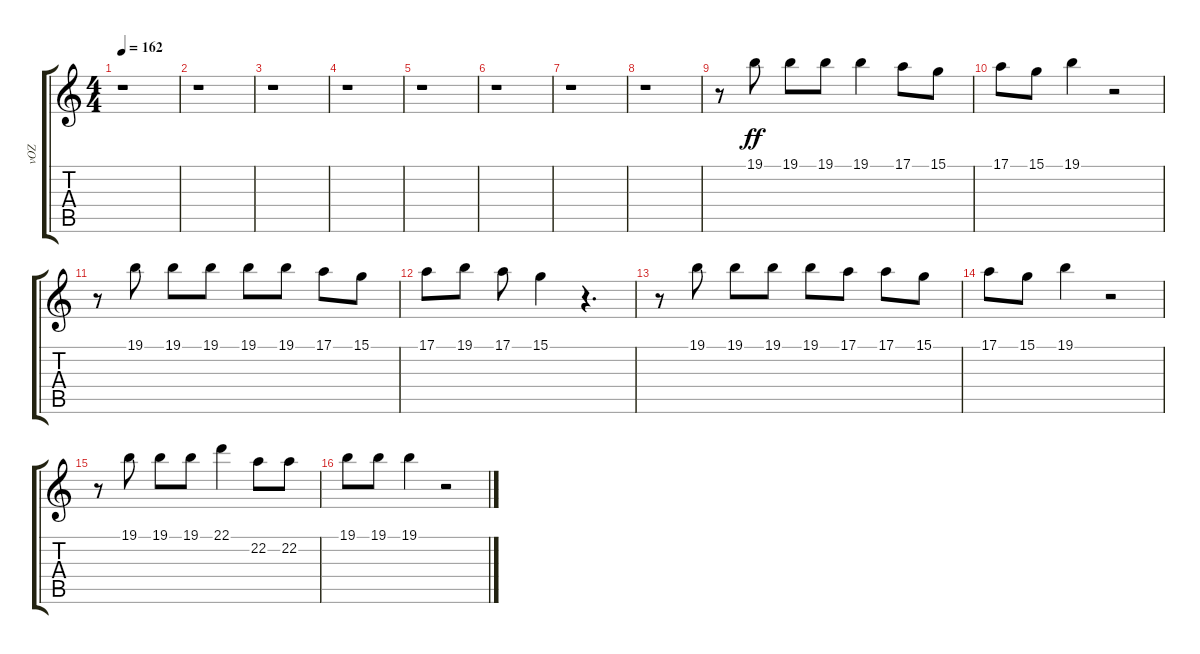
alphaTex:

\track ("vOZ" "vOZ") {instrument lead1square}
\staff {score tabs}
\tuning (E4 B3 G3 D3 A2 E2) {hide}
\ts (4 4)
\tempo 162
\clef g2
\ks c
r.1{dy f} |
r.1 |
r.1 |
r.1 |
r.1 |
r.1 |
r.1 |
r.1 |
r.8 19.1.8{dy ff} 19.1.8 19.1.8 19.1.4 17.1.8 15.1.8 |
17.1.8 15.1.8 19.1.4 r.2 |
r.8 19.1.8 19.1.8 19.1.8 19.1.8 19.1.8 17.1.8 15.1.8 |
17.1.8 19.1.8 17.1.8 15.1.4 r.4{d} |
r.8 19.1.8 19.1.8 19.1.8 19.1.8 17.1.8 17.1.8 15.1.8 |
17.1.8 15.1.8 19.1.4 r.2 |
r.8 19.1.8 19.1.8 19.1.8 22.1.4 22.2.8 22.2.8 |
19.1.8 19.1.8 19.1.4 r.2
